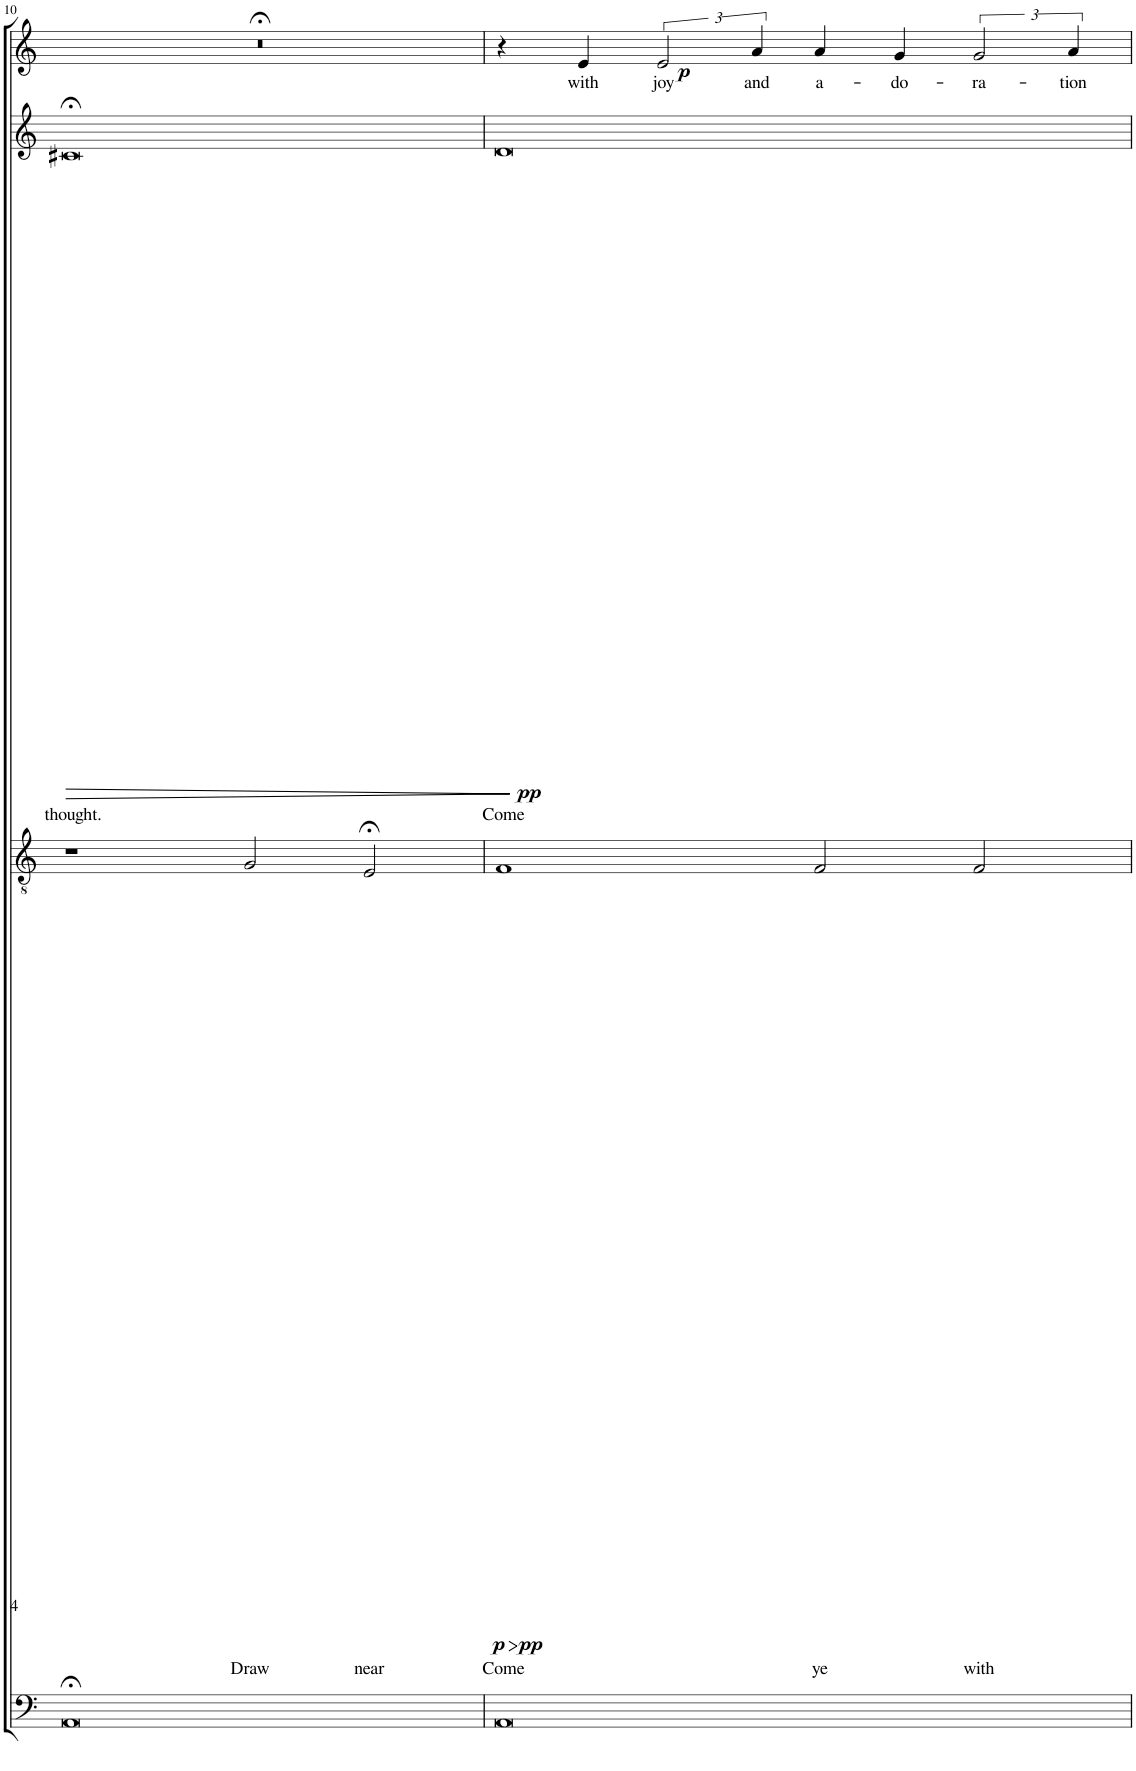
**kern	**text	**dynam	**kern	**text	**dynam	**kern	**text	**dynam	**kern	**text	**dynam
*part4	*part4	*part4	*part3	*part3	*part3	*part2	*part2	*part2	*part1	*part1	*part1
*staff4	*staff4	*staff4	*staff3	*staff3	*staff3	*staff2	*staff2	*staff2	*staff1	*staff1	*staff1
*I"BASS	*	*	*I"TENOR	*	*	*I"ALTO	*	*	*I"SOPRANO	*	*
!!LO:PB:g=z
*clefF4	*	*	*clefGv2	*	*	*clefG2	*	*	*clefG2	*	*
*	*	*	*Trd1c2	*	*	*	*	*	*	*	*
*k[]	*	*	*k[]	*	*	*k[]	*	*	*k[]	*	*
*M4/2	*	*	*M4/2	*	*	*M4/2	*	*	*M4/2	*	*
=10	=10	=10	=10	=10	=10	=10	=10	=10	=10	=10	=10
!	!LO:LY:b	!LO:HP:b	!	!	!	!	!LO:LY:b	!LO:HP:b	!	!	!
0AA;<	thought.	>	1r	.	.	0c#X;<	thought.	>	0r;<	.	.
!	!	!	!	!LO:LY:b	!LO:HP:b	!	!	!	!	!	!
!	!	!	!	!	!LO:DY:n=1:b	!	!	!	!	!	!
.	.	.	2G/	Draw	> p	.	.	.	.	.	.
!	!	!	!	!LO:LY:b	!	!	!	!	!	!	!
.	.	.	2E;</	near	.	.	.	.	.	.	.
.	.	]	.	.	]	.	.	]	.	.	.
=11	=11	=11	=11	=11	=11	=11	=11	=11	=11	=11	=11
!	!LO:LY:b	!LO:DY:b	!	!LO:LY:b	!LO:DY:b	!	!LO:LY:b	!LO:DY:b	!	!	!
0AA	Come	pp	1F	Come	pp	0d	Come	pp	4r	.	.
!	!	!	!	!	!	!	!	!	!	!LO:LY:b	!LO:DY:b
.	.	.	.	.	.	.	.	.	4e/	with	p
!	!	!	!	!	!	!	!	!	!	!LO:LY:b	!
.	.	.	.	.	.	.	.	.	3e/	joy	.
!	!	!	!	!	!	!	!	!	!	!LO:LY:b	!
.	.	.	.	.	.	.	.	.	6a/	and	.
!	!	!	!	!LO:LY:b	!	!	!	!	!	!LO:LY:b	!
.	.	.	2F/	ye	.	.	.	.	4a/	a-	.
!	!	!	!	!	!	!	!	!	!	!LO:LY:b	!
.	.	.	.	.	.	.	.	.	4g/	-do-	.
!	!	!	!	!LO:LY:b	!	!	!	!	!	!LO:LY:b	!
.	.	.	2F/	with	.	.	.	.	3g/	-ra-	.
!	!	!	!	!	!	!	!	!	!	!LO:LY:b	!
.	.	.	.	.	.	.	.	.	6a/	-tion	.
=	=	=	=	=	=	=	=	=	=	=	=
*-	*-	*-	*-	*-	*-	*-	*-	*-	*-	*-	*-
